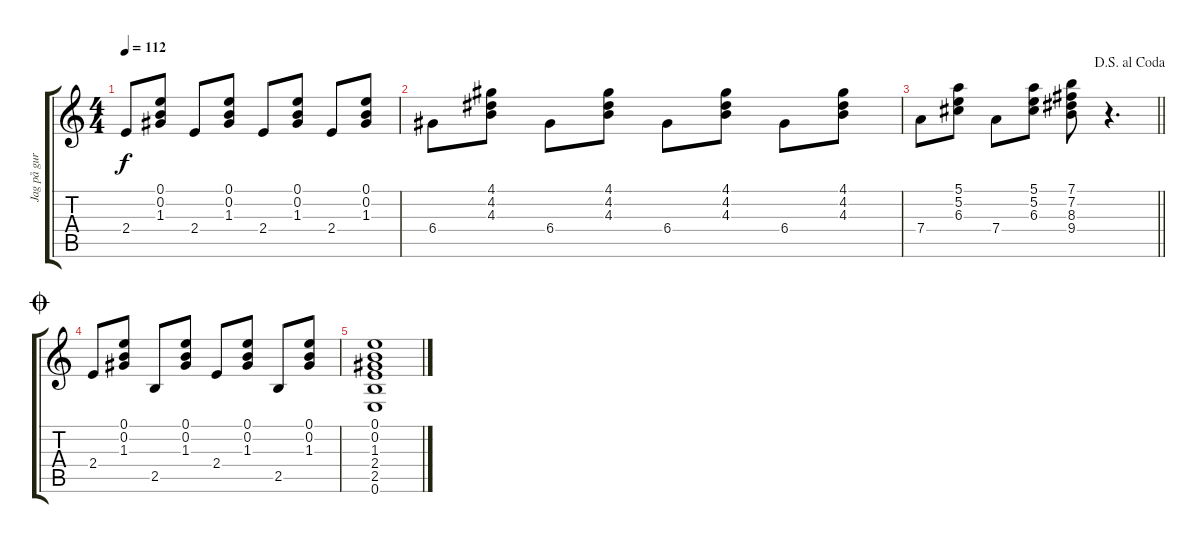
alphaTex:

\track ("Jag på gurajävel" "Jag på gur") {instrument acousticguitarsteel}
\staff {score tabs}
\tuning (E4 B3 G3 D3 A2 E2) {hide}
\ts (4 4)
\tempo 112
\clef g2
\ks c
2.4.8{dy f} (0.1 0.2 1.3).8 2.4.8 (0.1 0.2 1.3).8 2.4.8 (0.1 0.2 1.3).8 2.4.8 (0.1 0.2 1.3).8 |
6.4.8 (4.1 4.2 4.3).8 6.4.8 (4.1 4.2 4.3).8 6.4.8 (4.1 4.2 4.3).8 6.4.8 (4.1 4.2 4.3).8 |
\jump dalsegnoalcoda
\barLineRight lightlight
7.4.8 (5.1 5.2 6.3).8 7.4.8 (5.1 5.2 6.3).8 (7.1 7.2 8.3 9.4).8 r.4{d} |
\jump coda
2.4.8 (0.1 0.2 1.3).8 2.5.8 (0.1 0.2 1.3).8 2.4.8 (0.1 0.2 1.3).8 2.5.8 (0.1 0.2 1.3).8 |
(0.1 0.2 1.3 2.4 2.5 0.6).1
